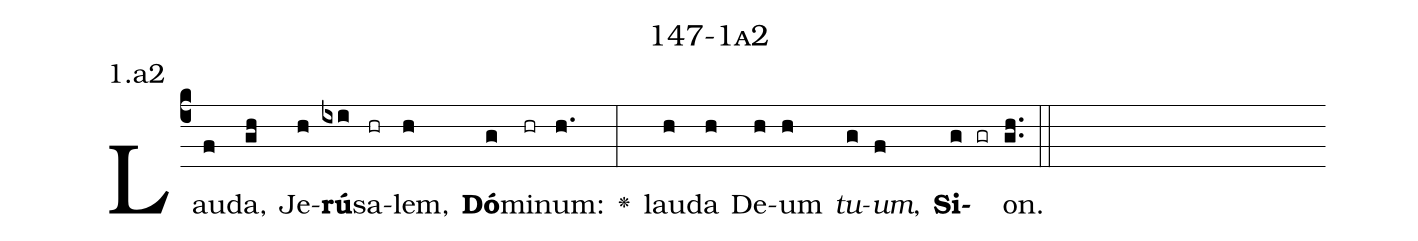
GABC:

name: 147-1a2;
annotation: 1.a2;
%%
(c4)Lau(f)da,(gh) Je(h)<b>rú</b>(ixi)sa(hr)lem,(h) <b>Dó</b>(g)mi(hr)num:(h.) <v>\greheightstar</v>(:) lau(h)da(h) De(h)um(h) <i>tu</i>(g)<i>um</i>,(f) <b>Si</b>(g gr)on.(gh..) (::)


%E(h) u(h) o(g) u(f) a(g) e.(gh..) (::)
